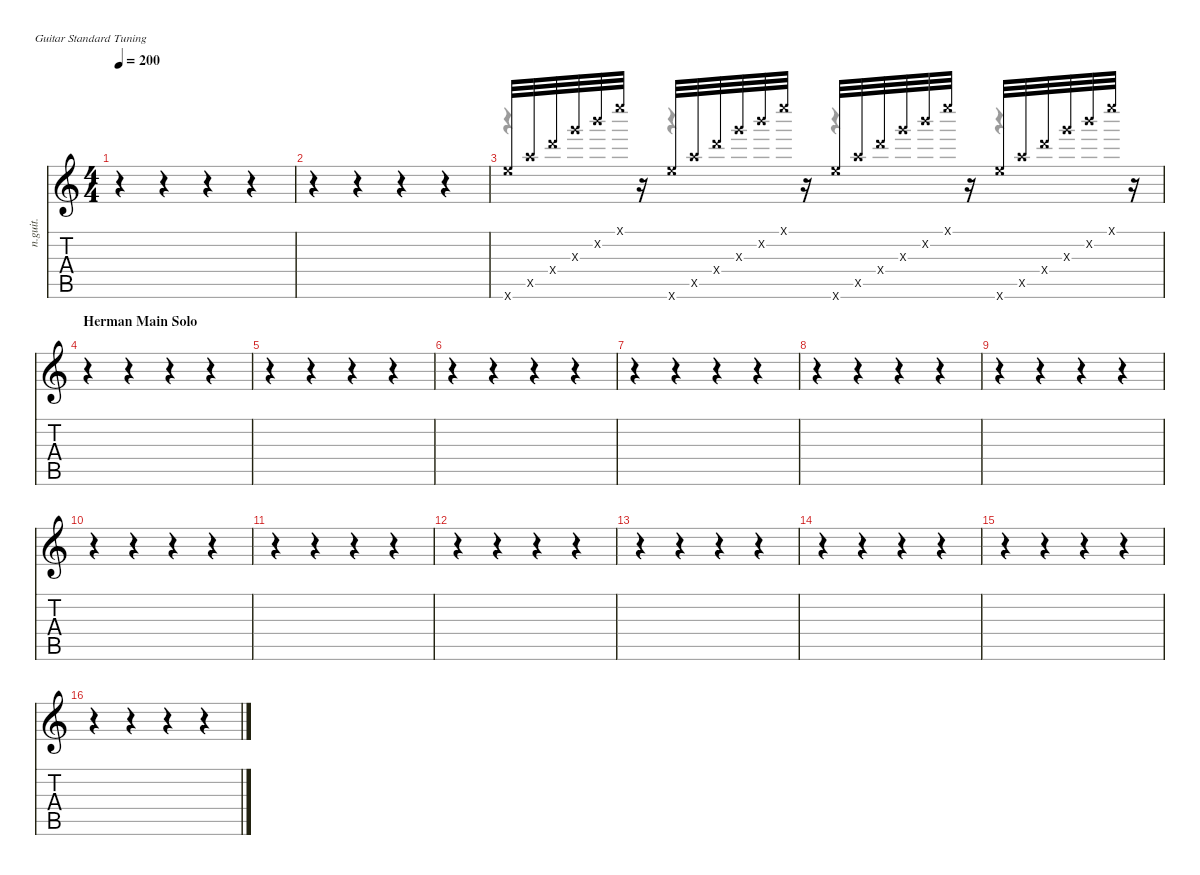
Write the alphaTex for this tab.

\defaultSystemsLayout 4
\hideDynamics
\bracketExtendMode nobrackets
\otherSystemsTrackNameOrientation horizontal
\track ("Sam Totman (Backing Guitar)" "n.guit.") {instrument acousticguitarnylon}
\staff {score tabs}
\tuning (E4 B3 G3 D3 A2 E2)
\voice
\ts (4 4)
\tempo 200
\clef g2
\ks c
r.4{dy p} r.4 r.4 r.4 |
r.4 r.4 r.4 r.4 |
24.6{x}.32{dy fff} 24.5{x}.32 24.4{x}.32 24.3{x}.32 24.2{x}.32 24.1{x}.32 r.16 24.6{x}.32 24.5{x}.32 24.4{x}.32 24.3{x}.32 24.2{x}.32 24.1{x}.32 r.16 24.6{x}.32 24.5{x}.32 24.4{x}.32 24.3{x}.32 24.2{x}.32 24.1{x}.32 r.16 24.6{x}.32 24.5{x}.32 24.4{x}.32 24.3{x}.32 24.2{x}.32 24.1{x}.32 r.16 |
\section ("" "Herman Main Solo")
r.4 r.4 r.4 r.4 |
r.4 r.4 r.4 r.4 |
r.4 r.4 r.4 r.4 |
r.4 r.4 r.4 r.4 |
r.4 r.4 r.4 r.4 |
r.4 r.4 r.4 r.4 |
r.4 r.4 r.4 r.4 |
r.4 r.4 r.4 r.4 |
r.4 r.4 r.4 r.4 |
r.4 r.4 r.4 r.4 |
r.4 r.4 r.4 r.4 |
r.4 r.4 r.4 r.4 |
r.4 r.4 r.4 r.4
\voice
\clef g2
\ottava regular
\simile none
\ks c
r.4{dy mf} r.4 r.4 r.4 |
r.4 r.4 r.4 r.4 |
r.4 r.4 r.4 r.4 |
r.4 r.4 r.4 r.4 |
r.4 r.4 r.4 r.4 |
r.4 r.4 r.4 r.4 |
r.4 r.4 r.4 r.4 |
r.4 r.4 r.4 r.4 |
r.4 r.4 r.4 r.4 |
r.4 r.4 r.4 r.4 |
r.4 r.4 r.4 r.4 |
r.4 r.4 r.4 r.4 |
r.4 r.4 r.4 r.4 |
r.4 r.4 r.4 r.4 |
r.4 r.4 r.4 r.4 |
r.4 r.4 r.4 r.4
